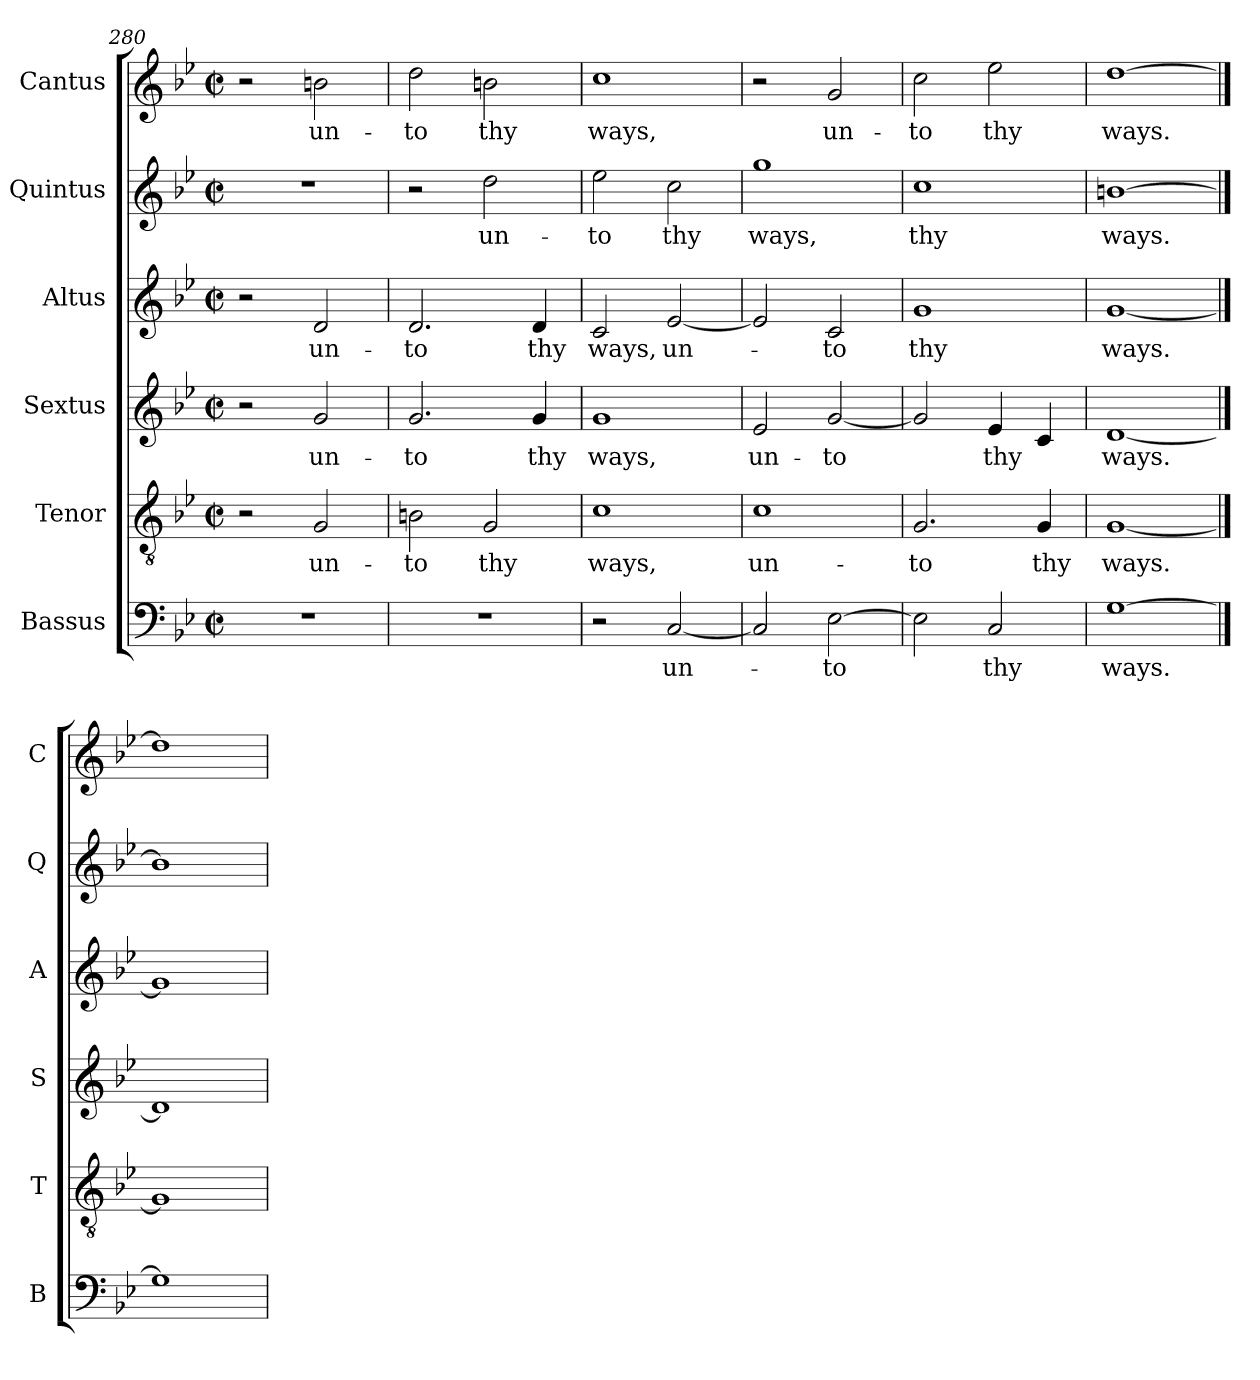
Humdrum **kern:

**kern	**text	**kern	**text	**kern	**text	**kern	**text	**kern	**text	**kern	**text
*part6	*part6	*part5	*part5	*part4	*part4	*part3	*part3	*part2	*part2	*part1	*part1
*staff6	*staff6	*staff5	*staff5	*staff4	*staff4	*staff3	*staff3	*staff2	*staff2	*staff1	*staff1
*I"Bassus	*	*I"Tenor	*	*I"Sextus	*	*I"Altus	*	*I"Quintus	*	*I"Cantus	*
*I'B	*	*I'T	*	*I'S	*	*I'A	*	*I'Q	*	*I'C	*
*clefF4	*	*clefGv2	*	*clefG2	*	*clefG2	*	*clefG2	*	*clefG2	*
*k[b-e-]	*	*k[b-e-]	*	*k[b-e-]	*	*k[b-e-]	*	*k[b-e-]	*	*k[b-e-]	*
*B-:	*	*B-:	*	*B-:	*	*B-:	*	*B-:	*	*B-:	*
*M2/2	*	*M2/2	*	*M2/2	*	*M2/2	*	*M2/2	*	*M2/2	*
*met(c|)	*	*met(c|)	*	*met(c|)	*	*met(c|)	*	*met(c|)	*	*met(c|)	*
=280	=280	=280	=280	=280	=280	=280	=280	=280	=280	=280	=280
1r	.	2r	.	2r	.	2r	.	1r	.	2r	.
!	!	!	!LO:LY:b	!	!LO:LY:b	!	!LO:LY:b	!	!	!	!LO:LY:b
.	.	2G/	un-	2g/	un-	2d/	un-	.	.	2bn\	un-
=281	=281	=281	=281	=281	=281	=281	=281	=281	=281	=281	=281
!	!	!	!LO:LY:b	!	!LO:LY:b	!	!LO:LY:b	!	!	!	!LO:LY:b
1r	.	2Bn\	-to	2.g/	-to	2.d/	-to	2r	.	2dd\	-to
!	!	!	!LO:LY:b	!	!	!	!	!	!LO:LY:b	!	!LO:LY:b
.	.	2G/	thy	.	.	.	.	2dd\	un-	2bn\	thy
!	!	!	!	!	!LO:LY:b	!	!LO:LY:b	!	!	!	!
.	.	.	.	4g/	thy	4d/	thy	.	.	.	.
=282	=282	=282	=282	=282	=282	=282	=282	=282	=282	=282	=282
!	!	!	!LO:LY:b	!	!LO:LY:b	!	!LO:LY:b	!	!LO:LY:b	!	!LO:LY:b
2r	.	1c	ways,	1g	ways,	2c/	ways,	2ee-\	-to	1cc	ways,
!	!LO:LY:b	!	!	!	!	!	!LO:LY:b	!	!LO:LY:b	!	!
[2C/	un-	.	.	.	.	[2e-/	un-	2cc\	thy	.	.
=283	=283	=283	=283	=283	=283	=283	=283	=283	=283	=283	=283
!	!	!	!LO:LY:b	!	!LO:LY:b	!	!	!	!LO:LY:b	!	!
2C/]	.	1c	un-	2e-/	un-	2e-/]	.	1gg	ways,	2r	.
!	!LO:LY:b	!	!	!	!LO:LY:b	!	!LO:LY:b	!	!	!	!LO:LY:b
[2E-\	-to	.	.	[2g/	-to	2c/	-to	.	.	2g/	un-
=284	=284	=284	=284	=284	=284	=284	=284	=284	=284	=284	=284
!	!	!	!LO:LY:b	!	!	!	!LO:LY:b	!	!LO:LY:b	!	!LO:LY:b
2E-\]	.	2.G/	-to	2g/]	.	1g	thy	1cc	thy	2cc\	-to
!	!LO:LY:b	!	!	!	!LO:LY:b	!	!	!	!	!	!LO:LY:b
2C/	thy	.	.	4e-/	thy	.	.	.	.	2ee-\	thy
!	!	!	!LO:LY:b	!	!	!	!	!	!	!	!
.	.	4G/	thy	4c/	.	.	.	.	.	.	.
=285	=285	=285	=285	=285	=285	=285	=285	=285	=285	=285	=285
!	!LO:LY:b	!	!LO:LY:b	!	!LO:LY:b	!	!LO:LY:b	!	!LO:LY:b	!	!LO:LY:b
[1G	ways.	[1G	ways.	[1d	ways.	[1g	ways.	[1bn	ways.	[1dd	ways.
==286	==286	==286	==286	==286	==286	==286	==286	==286	==286	==286	==286
1G]	.	1G]	.	1d]	.	1g]	.	1b]	.	1dd]	.
=	=	=	=	=	=	=	=	=	=	=	=
*-	*-	*-	*-	*-	*-	*-	*-	*-	*-	*-	*-
